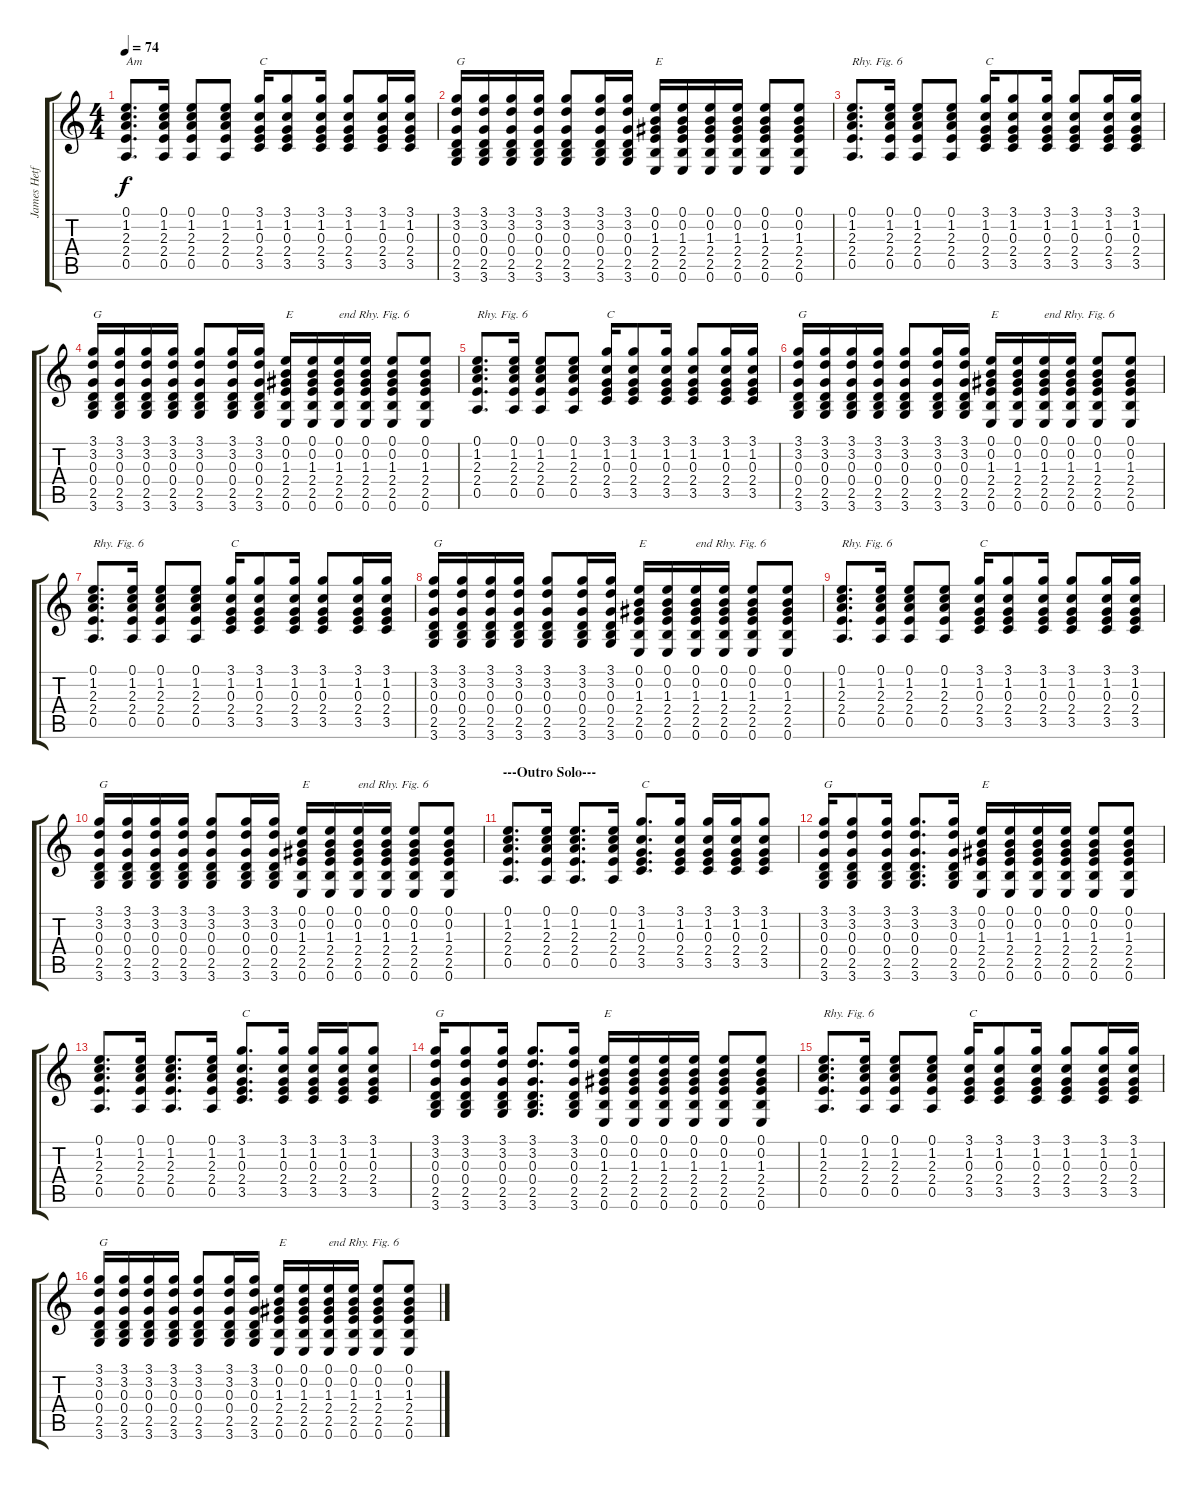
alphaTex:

\track ("James Hetfield" "James Hetf") {instrument acousticguitarsteel}
\staff {score tabs}
\tuning (E4 B3 G3 D3 A2 E2) {hide}
\ts (4 4)
\tempo 74
\clef g2
\ks c
(0.1 1.2 2.3 2.4 0.5).8{d txt "Am" dy f} (0.1 1.2 2.3 2.4 0.5).16 (0.1 1.2 2.3 2.4 0.5).8 (0.1 1.2 2.3 2.4 0.5).8 (3.1 1.2 0.3 2.4 3.5).16{txt "C"} (3.1 1.2 0.3 2.4 3.5).8 (3.1 1.2 0.3 2.4 3.5).16 (3.1 1.2 0.3 2.4 3.5).8 (3.1 1.2 0.3 2.4 3.5).16 (3.1 1.2 0.3 2.4 3.5).16 |
(3.1 3.2 0.3 0.4 2.5 3.6).16{txt "G"} (3.1 3.2 0.3 0.4 2.5 3.6).16 (3.1 3.2 0.3 0.4 2.5 3.6).16 (3.1 3.2 0.3 0.4 2.5 3.6).16 (3.1 3.2 0.3 0.4 2.5 3.6).8 (3.1 3.2 0.3 0.4 2.5 3.6).16 (3.1 3.2 0.3 0.4 2.5 3.6).16 (0.1 0.2 1.3 2.4 2.5 0.6).16{txt "E"} (0.1 0.2 1.3 2.4 2.5 0.6).16 (0.1 0.2 1.3 2.4 2.5 0.6).16 (0.1 0.2 1.3 2.4 2.5 0.6).16 (0.1 0.2 1.3 2.4 2.5 0.6).8 (0.1 0.2 1.3 2.4 2.5 0.6).8 |
(0.1 1.2 2.3 2.4 0.5).8{d txt "Rhy. Fig. 6"} (0.1 1.2 2.3 2.4 0.5).16 (0.1 1.2 2.3 2.4 0.5).8 (0.1 1.2 2.3 2.4 0.5).8 (3.1 1.2 0.3 2.4 3.5).16{txt "C"} (3.1 1.2 0.3 2.4 3.5).8 (3.1 1.2 0.3 2.4 3.5).16 (3.1 1.2 0.3 2.4 3.5).8 (3.1 1.2 0.3 2.4 3.5).16 (3.1 1.2 0.3 2.4 3.5).16 |
(3.1 3.2 0.3 0.4 2.5 3.6).16{txt "G"} (3.1 3.2 0.3 0.4 2.5 3.6).16 (3.1 3.2 0.3 0.4 2.5 3.6).16 (3.1 3.2 0.3 0.4 2.5 3.6).16 (3.1 3.2 0.3 0.4 2.5 3.6).8 (3.1 3.2 0.3 0.4 2.5 3.6).16 (3.1 3.2 0.3 0.4 2.5 3.6).16 (0.1 0.2 1.3 2.4 2.5 0.6).16{txt "E"} (0.1 0.2 1.3 2.4 2.5 0.6).16 (0.1 0.2 1.3 2.4 2.5 0.6).16{txt "end Rhy. Fig. 6"} (0.1 0.2 1.3 2.4 2.5 0.6).16 (0.1 0.2 1.3 2.4 2.5 0.6).8 (0.1 0.2 1.3 2.4 2.5 0.6).8 |
(0.1 1.2 2.3 2.4 0.5).8{d txt "Rhy. Fig. 6"} (0.1 1.2 2.3 2.4 0.5).16 (0.1 1.2 2.3 2.4 0.5).8 (0.1 1.2 2.3 2.4 0.5).8 (3.1 1.2 0.3 2.4 3.5).16{txt "C"} (3.1 1.2 0.3 2.4 3.5).8 (3.1 1.2 0.3 2.4 3.5).16 (3.1 1.2 0.3 2.4 3.5).8 (3.1 1.2 0.3 2.4 3.5).16 (3.1 1.2 0.3 2.4 3.5).16 |
(3.1 3.2 0.3 0.4 2.5 3.6).16{txt "G"} (3.1 3.2 0.3 0.4 2.5 3.6).16 (3.1 3.2 0.3 0.4 2.5 3.6).16 (3.1 3.2 0.3 0.4 2.5 3.6).16 (3.1 3.2 0.3 0.4 2.5 3.6).8 (3.1 3.2 0.3 0.4 2.5 3.6).16 (3.1 3.2 0.3 0.4 2.5 3.6).16 (0.1 0.2 1.3 2.4 2.5 0.6).16{txt "E"} (0.1 0.2 1.3 2.4 2.5 0.6).16 (0.1 0.2 1.3 2.4 2.5 0.6).16{txt "end Rhy. Fig. 6"} (0.1 0.2 1.3 2.4 2.5 0.6).16 (0.1 0.2 1.3 2.4 2.5 0.6).8 (0.1 0.2 1.3 2.4 2.5 0.6).8 |
(0.1 1.2 2.3 2.4 0.5).8{d txt "Rhy. Fig. 6"} (0.1 1.2 2.3 2.4 0.5).16 (0.1 1.2 2.3 2.4 0.5).8 (0.1 1.2 2.3 2.4 0.5).8 (3.1 1.2 0.3 2.4 3.5).16{txt "C"} (3.1 1.2 0.3 2.4 3.5).8 (3.1 1.2 0.3 2.4 3.5).16 (3.1 1.2 0.3 2.4 3.5).8 (3.1 1.2 0.3 2.4 3.5).16 (3.1 1.2 0.3 2.4 3.5).16 |
(3.1 3.2 0.3 0.4 2.5 3.6).16{txt "G"} (3.1 3.2 0.3 0.4 2.5 3.6).16 (3.1 3.2 0.3 0.4 2.5 3.6).16 (3.1 3.2 0.3 0.4 2.5 3.6).16 (3.1 3.2 0.3 0.4 2.5 3.6).8 (3.1 3.2 0.3 0.4 2.5 3.6).16 (3.1 3.2 0.3 0.4 2.5 3.6).16 (0.1 0.2 1.3 2.4 2.5 0.6).16{txt "E"} (0.1 0.2 1.3 2.4 2.5 0.6).16 (0.1 0.2 1.3 2.4 2.5 0.6).16{txt "end Rhy. Fig. 6"} (0.1 0.2 1.3 2.4 2.5 0.6).16 (0.1 0.2 1.3 2.4 2.5 0.6).8 (0.1 0.2 1.3 2.4 2.5 0.6).8 |
(0.1 1.2 2.3 2.4 0.5).8{d txt "Rhy. Fig. 6"} (0.1 1.2 2.3 2.4 0.5).16 (0.1 1.2 2.3 2.4 0.5).8 (0.1 1.2 2.3 2.4 0.5).8 (3.1 1.2 0.3 2.4 3.5).16{txt "C"} (3.1 1.2 0.3 2.4 3.5).8 (3.1 1.2 0.3 2.4 3.5).16 (3.1 1.2 0.3 2.4 3.5).8 (3.1 1.2 0.3 2.4 3.5).16 (3.1 1.2 0.3 2.4 3.5).16 |
(3.1 3.2 0.3 0.4 2.5 3.6).16{txt "G"} (3.1 3.2 0.3 0.4 2.5 3.6).16 (3.1 3.2 0.3 0.4 2.5 3.6).16 (3.1 3.2 0.3 0.4 2.5 3.6).16 (3.1 3.2 0.3 0.4 2.5 3.6).8 (3.1 3.2 0.3 0.4 2.5 3.6).16 (3.1 3.2 0.3 0.4 2.5 3.6).16 (0.1 0.2 1.3 2.4 2.5 0.6).16{txt "E"} (0.1 0.2 1.3 2.4 2.5 0.6).16 (0.1 0.2 1.3 2.4 2.5 0.6).16{txt "end Rhy. Fig. 6"} (0.1 0.2 1.3 2.4 2.5 0.6).16 (0.1 0.2 1.3 2.4 2.5 0.6).8 (0.1 0.2 1.3 2.4 2.5 0.6).8 |
\section ("" "---Outro Solo---")
(0.1 1.2 2.3 2.4 0.5).8{d} (0.1 1.2 2.3 2.4 0.5).16 (0.1 1.2 2.3 2.4 0.5).8{d} (0.1 1.2 2.3 2.4 0.5).16 (3.1 1.2 0.3 2.4 3.5).8{d txt "C"} (3.1 1.2 0.3 2.4 3.5).16 (3.1 1.2 0.3 2.4 3.5).16 (3.1 1.2 0.3 2.4 3.5).16 (3.1 1.2 0.3 2.4 3.5).8 |
(3.1 3.2 0.3 0.4 2.5 3.6).16{txt "G"} (3.1 3.2 0.3 0.4 2.5 3.6).8 (3.1 3.2 0.3 0.4 2.5 3.6).16 (3.1 3.2 0.3 0.4 2.5 3.6).8{d} (3.1 3.2 0.3 0.4 2.5 3.6).16 (0.1 0.2 1.3 2.4 2.5 0.6).16{txt "E"} (0.1 0.2 1.3 2.4 2.5 0.6).16 (0.1 0.2 1.3 2.4 2.5 0.6).16 (0.1 0.2 1.3 2.4 2.5 0.6).16 (0.1 0.2 1.3 2.4 2.5 0.6).8 (0.1 0.2 1.3 2.4 2.5 0.6).8 |
(0.1 1.2 2.3 2.4 0.5).8{d} (0.1 1.2 2.3 2.4 0.5).16 (0.1 1.2 2.3 2.4 0.5).8{d} (0.1 1.2 2.3 2.4 0.5).16 (3.1 1.2 0.3 2.4 3.5).8{d txt "C"} (3.1 1.2 0.3 2.4 3.5).16 (3.1 1.2 0.3 2.4 3.5).16 (3.1 1.2 0.3 2.4 3.5).16 (3.1 1.2 0.3 2.4 3.5).8 |
(3.1 3.2 0.3 0.4 2.5 3.6).16{txt "G"} (3.1 3.2 0.3 0.4 2.5 3.6).8 (3.1 3.2 0.3 0.4 2.5 3.6).16 (3.1 3.2 0.3 0.4 2.5 3.6).8{d} (3.1 3.2 0.3 0.4 2.5 3.6).16 (0.1 0.2 1.3 2.4 2.5 0.6).16{txt "E"} (0.1 0.2 1.3 2.4 2.5 0.6).16 (0.1 0.2 1.3 2.4 2.5 0.6).16 (0.1 0.2 1.3 2.4 2.5 0.6).16 (0.1 0.2 1.3 2.4 2.5 0.6).8 (0.1 0.2 1.3 2.4 2.5 0.6).8 |
(0.1 1.2 2.3 2.4 0.5).8{d txt "Rhy. Fig. 6"} (0.1 1.2 2.3 2.4 0.5).16 (0.1 1.2 2.3 2.4 0.5).8 (0.1 1.2 2.3 2.4 0.5).8 (3.1 1.2 0.3 2.4 3.5).16{txt "C"} (3.1 1.2 0.3 2.4 3.5).8 (3.1 1.2 0.3 2.4 3.5).16 (3.1 1.2 0.3 2.4 3.5).8 (3.1 1.2 0.3 2.4 3.5).16 (3.1 1.2 0.3 2.4 3.5).16 |
(3.1 3.2 0.3 0.4 2.5 3.6).16{txt "G"} (3.1 3.2 0.3 0.4 2.5 3.6).16 (3.1 3.2 0.3 0.4 2.5 3.6).16 (3.1 3.2 0.3 0.4 2.5 3.6).16 (3.1 3.2 0.3 0.4 2.5 3.6).8 (3.1 3.2 0.3 0.4 2.5 3.6).16 (3.1 3.2 0.3 0.4 2.5 3.6).16 (0.1 0.2 1.3 2.4 2.5 0.6).16{txt "E"} (0.1 0.2 1.3 2.4 2.5 0.6).16 (0.1 0.2 1.3 2.4 2.5 0.6).16{txt "end Rhy. Fig. 6"} (0.1 0.2 1.3 2.4 2.5 0.6).16 (0.1 0.2 1.3 2.4 2.5 0.6).8 (0.1 0.2 1.3 2.4 2.5 0.6).8
